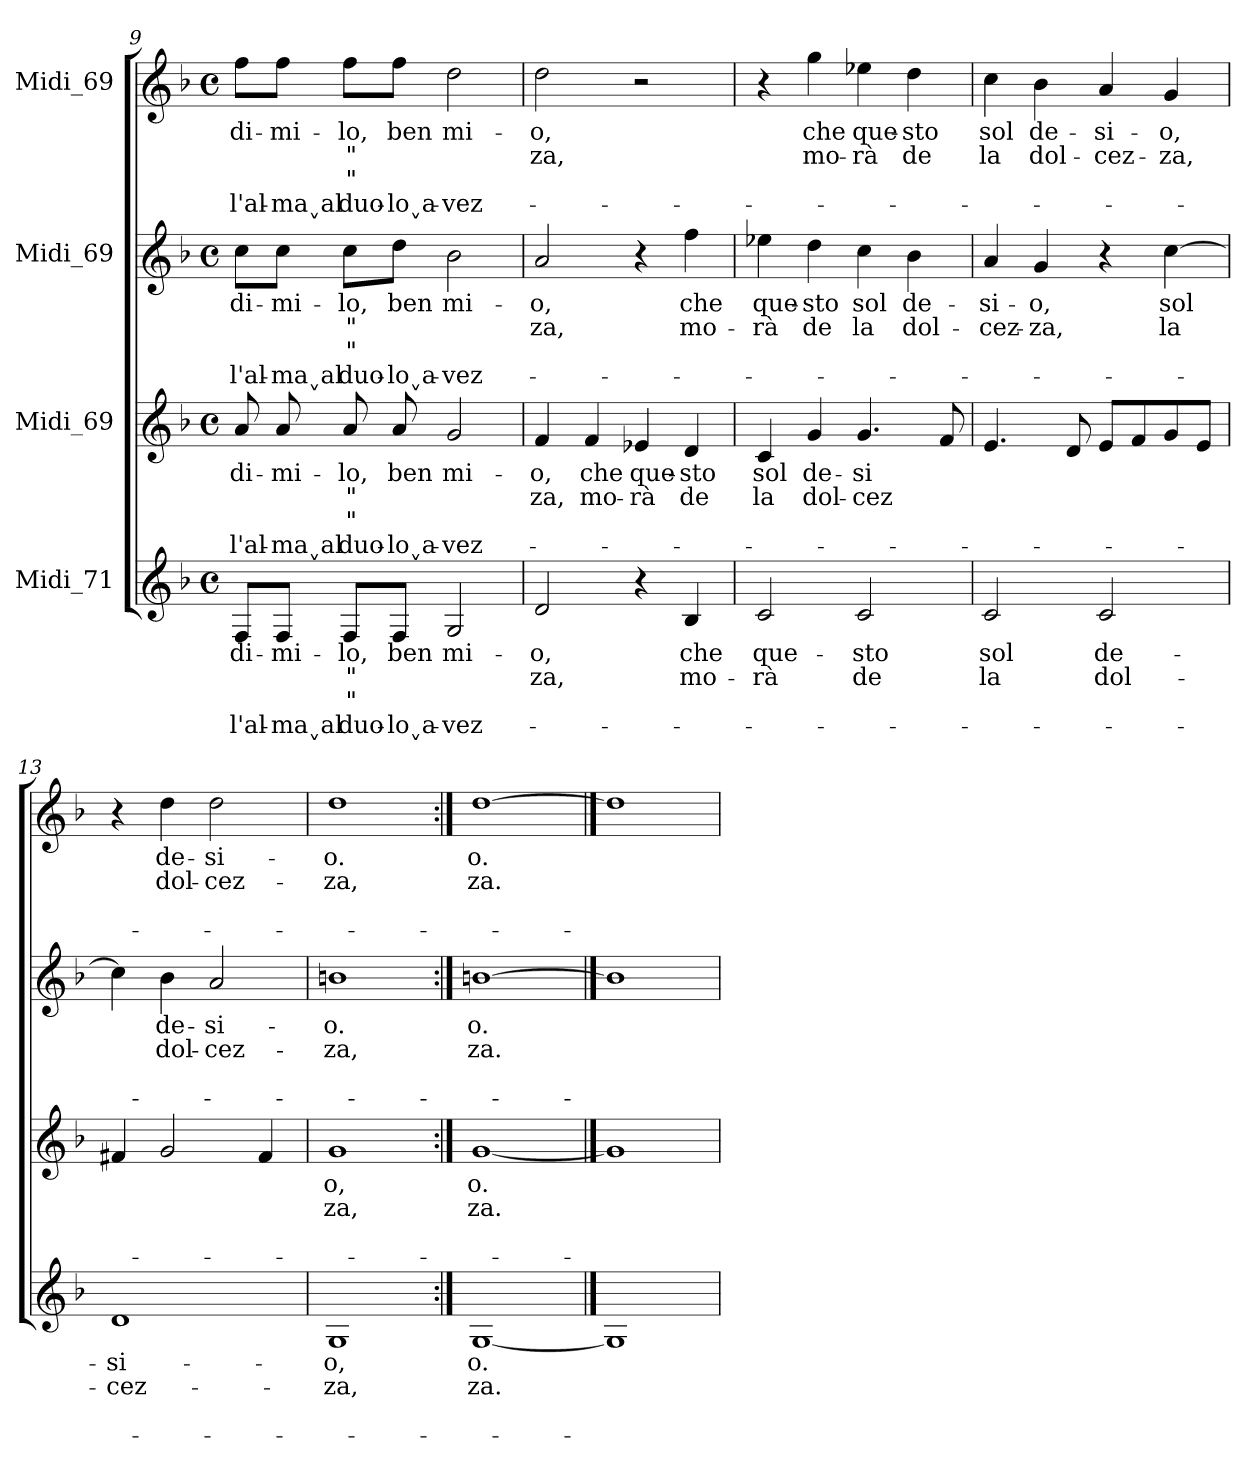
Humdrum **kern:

**kern	**text	**text	**text	**text	**kern	**text	**text	**text	**text	**kern	**text	**text	**text	**text	**kern	**text	**text	**text	**text
*part4	*part4	*part4	*part4	*part4	*part3	*part3	*part3	*part3	*part3	*part2	*part2	*part2	*part2	*part2	*part1	*part1	*part1	*part1	*part1
*staff4	*staff4	*staff4	*staff4	*staff4	*staff3	*staff3	*staff3	*staff3	*staff3	*staff2	*staff2	*staff2	*staff2	*staff2	*staff1	*staff1	*staff1	*staff1	*staff1
*I"Midi_71	*	*	*	*	*I"Midi_69	*	*	*	*	*I"Midi_69	*	*	*	*	*I"Midi_69	*	*	*	*
*clefG2	*	*	*	*	*clefG2	*	*	*	*	*clefG2	*	*	*	*	*clefG2	*	*	*	*
*k[b-]	*	*	*	*	*k[b-]	*	*	*	*	*k[b-]	*	*	*	*	*k[b-]	*	*	*	*
*F:	*	*	*	*	*F:	*	*	*	*	*F:	*	*	*	*	*F:	*	*	*	*
*M4/4	*	*	*	*	*M4/4	*	*	*	*	*M4/4	*	*	*	*	*M4/4	*	*	*	*
*met(c)	*	*	*	*	*met(c)	*	*	*	*	*met(c)	*	*	*	*	*met(c)	*	*	*	*
=9	=9	=9	=9	=9	=9	=9	=9	=9	=9	=9	=9	=9	=9	=9	=9	=9	=9	=9	=9
!	!LO:LY:b	!	!	!LO:LY:b	!	!LO:LY:b	!	!	!LO:LY:b	!	!LO:LY:b	!	!	!LO:LY:b	!	!LO:LY:b	!	!	!LO:LY:b
8F/L	di-	.	.	-l'al-	8a	di-	.	.	-l'al-	8cc\L	di-	.	.	-l'al-	8ff\L	di-	.	.	-l'al-
!	!LO:LY:b	!	!	!LO:LY:b	!	!LO:LY:b	!	!	!LO:LY:b	!	!LO:LY:b	!	!	!LO:LY:b	!	!LO:LY:b	!	!	!LO:LY:b
8F/J	-mi-	.	.	-maˬal	8a	-mi-	.	.	-maˬal	8cc\J	-mi-	.	.	-maˬal	8ff\J	-mi-	.	.	-maˬal
!	!LO:LY:b	!LO:LY:b	!LO:LY:b	!LO:LY:b	!	!LO:LY:b	!LO:LY:b	!LO:LY:b	!LO:LY:b	!	!LO:LY:b	!LO:LY:b	!LO:LY:b	!LO:LY:b	!	!LO:LY:b	!LO:LY:b	!LO:LY:b	!LO:LY:b
8F/L	lo,	"	"	duo-	8a	lo,	"	"	duo-	8cc\L	lo,	"	"	duo-	8ff\L	lo,	"	"	duo-
!	!LO:LY:b	!	!	!LO:LY:b	!	!LO:LY:b	!	!	!LO:LY:b	!	!LO:LY:b	!	!	!LO:LY:b	!	!LO:LY:b	!	!	!LO:LY:b
8F/J	-ben	.	.	loˬa-	8a	-ben	.	.	loˬa-	8dd\J	-ben	.	.	loˬa-	8ff\J	-ben	.	.	loˬa-
!	!LO:LY:b	!	!	!LO:LY:b	!	!LO:LY:b	!	!	!LO:LY:b	!	!LO:LY:b	!	!	!LO:LY:b	!	!LO:LY:b	!	!	!LO:LY:b
2G	-mi-	.	.	-vez-	2g	-mi-	.	.	-vez-	2b-	-mi-	.	.	-vez-	2dd	-mi-	.	.	-vez-
!!LO:LB:g=z
=10	=10	=10	=10	=10	=10	=10	=10	=10	=10	=10	=10	=10	=10	=10	=10	=10	=10	=10	=10
!	!LO:LY:b	!LO:LY:b	!	!	!	!LO:LY:b	!LO:LY:b	!	!	!	!LO:LY:b	!LO:LY:b	!	!	!	!LO:LY:b	!LO:LY:b	!	!
2d	-o,	za,	.	.	4f	-o,	za,	.	.	2a	-o,	za,	.	.	2dd	-o,	za,	.	.
!	!	!	!	!	!	!LO:LY:b	!LO:LY:b	!	!	!	!	!	!	!	!	!	!	!	!
.	.	.	.	.	4f	che	mo-	.	.	.	.	.	.	.	.	.	.	.	.
!	!	!	!	!	!	!LO:LY:b	!LO:LY:b	!	!	!	!	!	!	!	!	!	!	!	!
4r	.	.	.	.	4e-X	-que-	-rà	.	.	4r	.	.	.	.	2r	.	.	.	.
!	!LO:LY:b	!LO:LY:b	!	!	!	!LO:LY:b	!LO:LY:b	!	!	!	!LO:LY:b	!LO:LY:b	!	!	!	!	!	!	!
4B-	che	mo-	.	.	4d	sto	de	.	.	4ff	che	mo-	.	.	.	.	.	.	.
=11	=11	=11	=11	=11	=11	=11	=11	=11	=11	=11	=11	=11	=11	=11	=11	=11	=11	=11	=11
!	!LO:LY:b	!LO:LY:b	!	!	!	!LO:LY:b	!LO:LY:b	!	!	!	!LO:LY:b	!LO:LY:b	!	!	!	!	!	!	!
2c	-que-	-rà	.	.	4c	sol	la	.	.	4ee-X	-que-	-rà	.	.	4r	.	.	.	.
!	!	!	!	!	!	!LO:LY:b	!LO:LY:b	!	!	!	!LO:LY:b	!LO:LY:b	!	!	!	!LO:LY:b	!LO:LY:b	!	!
.	.	.	.	.	4g	de-	-dol-	.	.	4dd	sto	de	.	.	4gg	che	mo-	.	.
!	!LO:LY:b	!LO:LY:b	!	!	!	!LO:LY:b	!LO:LY:b	!	!	!	!LO:LY:b	!LO:LY:b	!	!	!	!LO:LY:b	!LO:LY:b	!	!
2c	sto	de	.	.	4.g	-si	cez	.	.	4cc	sol	la	.	.	4ee-X	-que-	-rà	.	.
!	!	!	!	!	!	!	!	!	!	!	!LO:LY:b	!LO:LY:b	!	!	!	!LO:LY:b	!LO:LY:b	!	!
.	.	.	.	.	.	.	.	.	.	4b-	de-	-dol-	.	.	4dd	sto	de	.	.
.	.	.	.	.	8f	.	.	.	.	.	.	.	.	.	.	.	.	.	.
=12	=12	=12	=12	=12	=12	=12	=12	=12	=12	=12	=12	=12	=12	=12	=12	=12	=12	=12	=12
!	!LO:LY:b	!LO:LY:b	!	!	!	!	!	!	!	!	!LO:LY:b	!LO:LY:b	!	!	!	!LO:LY:b	!LO:LY:b	!	!
2c	sol	la	.	.	4.e	.	.	.	.	4a	-si-	-cez-	.	.	4cc	sol	la	.	.
!	!	!	!	!	!	!	!	!	!	!	!LO:LY:b	!LO:LY:b	!	!	!	!LO:LY:b	!LO:LY:b	!	!
.	.	.	.	.	.	.	.	.	.	4g	-o,	za,	.	.	4b-	de-	-dol-	.	.
.	.	.	.	.	8d	.	.	.	.	.	.	.	.	.	.	.	.	.	.
!	!LO:LY:b	!LO:LY:b	!	!	!	!	!	!	!	!	!	!	!	!	!	!LO:LY:b	!LO:LY:b	!	!
2c	de-	-dol-	.	.	8eL	.	.	.	.	4r	.	.	.	.	4a	-si-	-cez-	.	.
.	.	.	.	.	8f	.	.	.	.	.	.	.	.	.	.	.	.	.	.
!	!	!	!	!	!	!	!	!	!	!	!LO:LY:b	!LO:LY:b	!	!	!	!LO:LY:b	!LO:LY:b	!	!
.	.	.	.	.	8g	.	.	.	.	[4cc	sol	la	.	.	4g	-o,	za,	.	.
.	.	.	.	.	8eJ	.	.	.	.	.	.	.	.	.	.	.	.	.	.
=13	=13	=13	=13	=13	=13	=13	=13	=13	=13	=13	=13	=13	=13	=13	=13	=13	=13	=13	=13
!	!LO:LY:b	!LO:LY:b	!	!	!	!	!	!	!	!	!	!	!	!	!	!	!	!	!
1d	-si-	-cez-	.	.	4f#X	.	.	.	.	4cc]	.	.	.	.	4r	.	.	.	.
!	!	!	!	!	!	!	!	!	!	!	!LO:LY:b	!LO:LY:b	!	!	!	!LO:LY:b	!LO:LY:b	!	!
.	.	.	.	.	2g	.	.	.	.	4b-	de-	-dol-	.	.	4dd	de-	-dol-	.	.
!	!	!	!	!	!	!	!	!	!	!	!LO:LY:b	!LO:LY:b	!	!	!	!LO:LY:b	!LO:LY:b	!	!
.	.	.	.	.	.	.	.	.	.	2a	-si-	-cez-	.	.	2dd	-si-	-cez-	.	.
.	.	.	.	.	4f#	.	.	.	.	.	.	.	.	.	.	.	.	.	.
=14	=14	=14	=14	=14	=14	=14	=14	=14	=14	=14	=14	=14	=14	=14	=14	=14	=14	=14	=14
!	!LO:LY:b	!LO:LY:b	!	!	!	!LO:LY:b	!LO:LY:b	!	!	!	!LO:LY:b	!LO:LY:b	!	!	!	!LO:LY:b	!LO:LY:b	!	!
1G	-o,	za,	.	.	1g	o,	za,	.	.	1bn	-o.	za,	.	.	1dd	-o.	za,	.	.
=15:|!	=15:|!	=15:|!	=15:|!	=15:|!	=15:|!	=15:|!	=15:|!	=15:|!	=15:|!	=15:|!	=15:|!	=15:|!	=15:|!	=15:|!	=15:|!	=15:|!	=15:|!	=15:|!	=15:|!
!	!LO:LY:b	!LO:LY:b	!	!	!	!LO:LY:b	!LO:LY:b	!	!	!	!LO:LY:b	!LO:LY:b	!	!	!	!LO:LY:b	!LO:LY:b	!	!
[1G	o.	za.	.	.	[1g	o.	za.	.	.	[1bn	o.	za.	.	.	[1dd	o.	za.	.	.
==16	==16	==16	==16	==16	==16	==16	==16	==16	==16	==16	==16	==16	==16	==16	==16	==16	==16	==16	==16
1G]	.	.	.	.	1g]	.	.	.	.	1b]	.	.	.	.	1dd]	.	.	.	.
=	=	=	=	=	=	=	=	=	=	=	=	=	=	=	=	=	=	=	=
*-	*-	*-	*-	*-	*-	*-	*-	*-	*-	*-	*-	*-	*-	*-	*-	*-	*-	*-	*-
